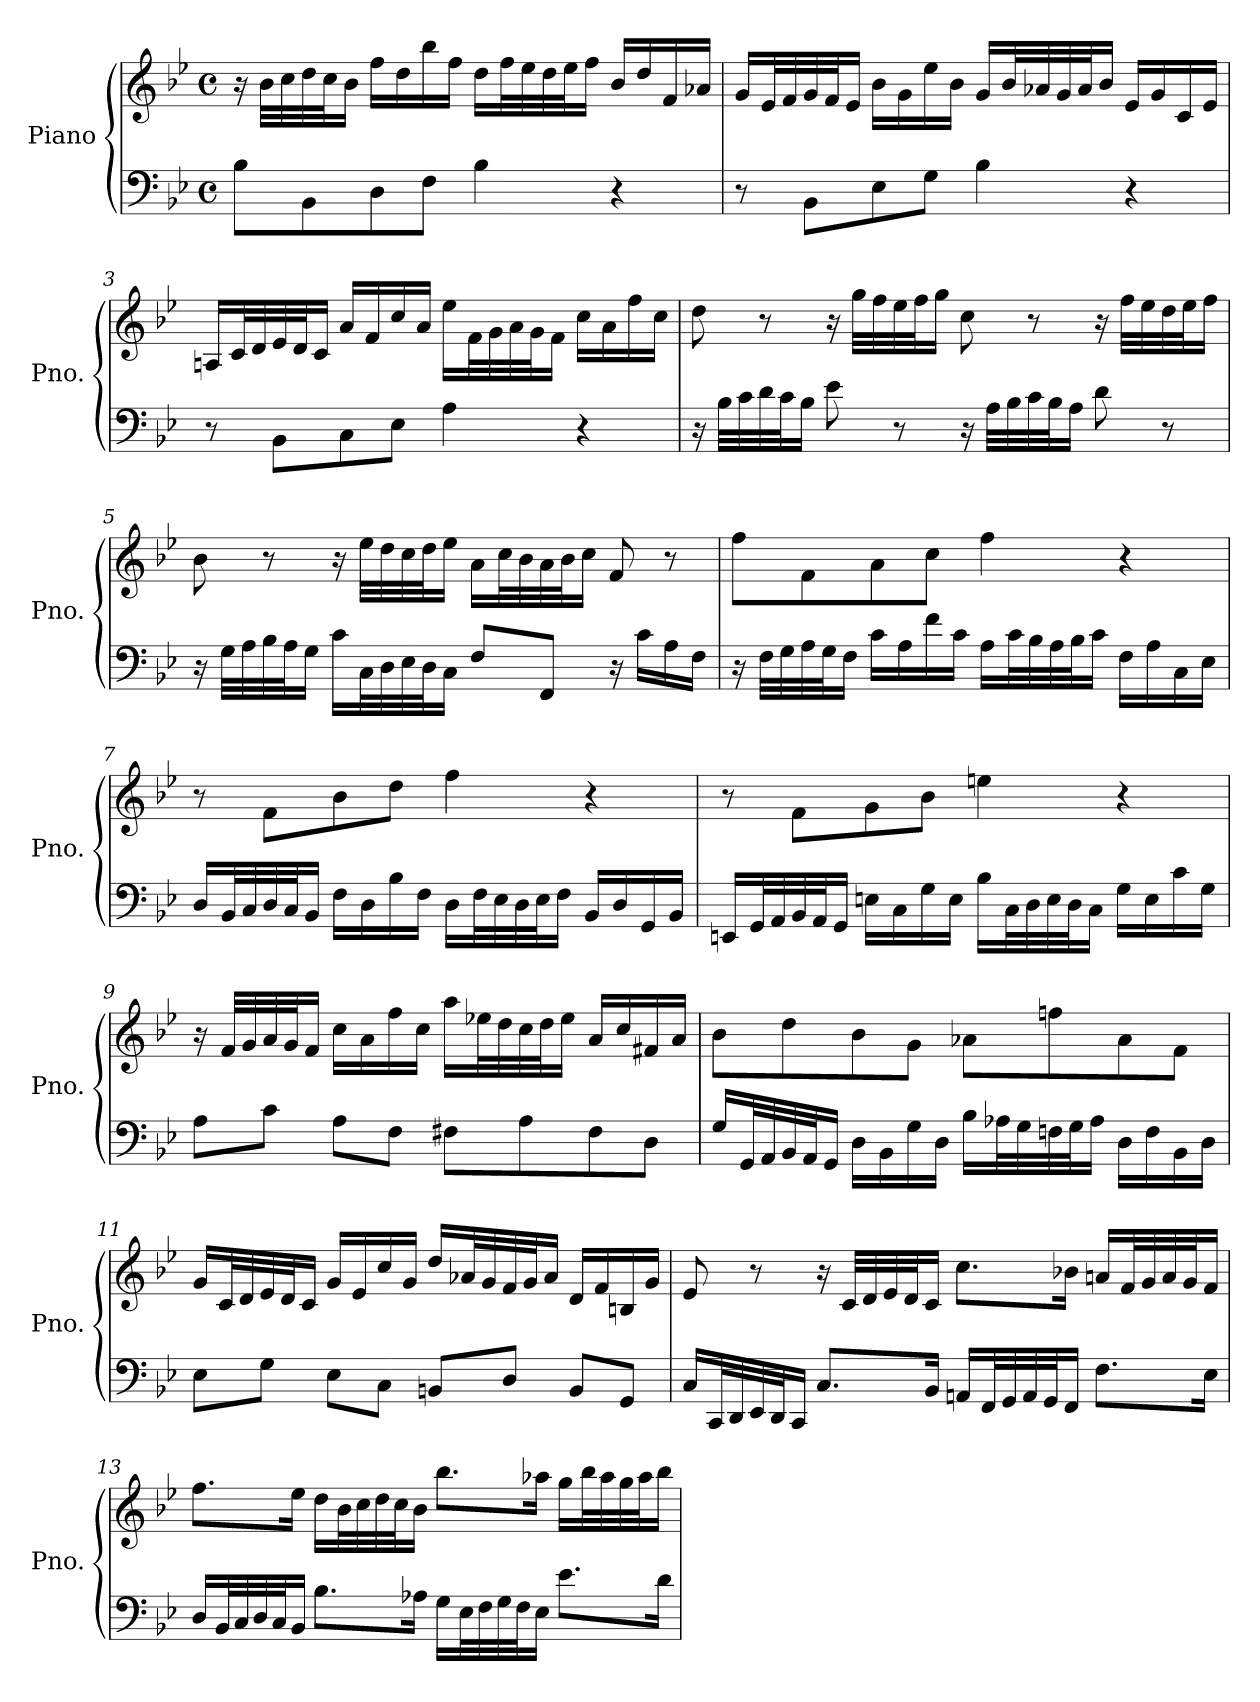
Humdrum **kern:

**kern	**kern
*part1	*part1
*staff2	*staff1
*I"Piano	*
*I'Pno.	*
*clefF4	*clefG2
*k[b-e-]	*k[b-e-]
*M4/4	*M4/4
*met(c)	*met(c)
=1	=1
8B-\L	16r
.	32b-\LLL
.	32cc\
8BB-\	32dd\
.	32cc\J
.	16b-\JJ
8D\	16ff\LL
.	16dd\
8F\J	16bb-\
.	16ff\JJ
4B-\	16dd\LL
.	32ff\L
.	32ee-\
.	32dd\
.	32ee-\J
.	16ff\JJ
4r	16b-/LL
.	16dd/
.	16f/
.	16a-X/JJ
=2	=2
8r	16g/LL
.	32e-/L
.	32f/
8BB-\L	32g/
.	32f/J
.	16e-/JJ
8E-\	16b-\LL
.	16g\
8G\J	16ee-\
.	16b-\JJ
4B-\	16g/LL
.	32b-/L
.	32a-X/
.	32g/
.	32a-/J
.	16b-/JJ
4r	16e-/LL
.	16g/
.	16c/
.	16e-/JJ
!!LO:LB:g=z
=3	=3
8r	16An/LL
.	32c/L
.	32d/
8BB-\L	32e-/
.	32d/J
.	16c/JJ
8C\	16a/LL
.	16f/
8E-\J	16cc/
.	16a/JJ
4A\	16ee-\LL
.	32f\L
.	32g\
.	32a\
.	32g\J
.	16f\JJ
4r	16cc\LL
.	16a\
.	16ff\
.	16cc\JJ
=4	=4
16r	8dd\
32B-\LLL	.
32c\	.
32d\	8r
32c\J	.
16B-\JJ	.
8e-\	16r
.	32gg\LLL
.	32ff\
8r	32ee-\
.	32ff\J
.	16gg\JJ
16r	8cc\
32A\LLL	.
32B-\	.
32c\	8r
32B-\J	.
16A\JJ	.
8d\	16r
.	32ff\LLL
.	32ee-\
8r	32dd\
.	32ee-\J
.	16ff\JJ
!!LO:LB:g=z
=5	=5
16r	8b-\
32G\LLL	.
32A\	.
32B-\	8r
32A\J	.
16G\JJ	.
16c\LL	16r
32C\L	32ee-\LLL
32D\	32dd\
32E-\	32cc\
32D\J	32dd\J
16C\JJ	16ee-\JJ
8F/L	16a\LL
.	32cc\L
.	32b-\
8FF/J	32a\
.	32b-\J
.	16cc\JJ
16r	8f/
16c\LL	.
16A\	8r
16F\JJ	.
=6	=6
16r	8ff\L
32F\LLL	.
32G\	.
32A\	8f\
32G\J	.
16F\JJ	.
16c\LL	8a\
16A\	.
16f\	8cc\J
16c\JJ	.
16A\LL	4ff\
32c\L	.
32B-\	.
32A\	.
32B-\J	.
16c\JJ	.
16F\LL	4r
16A\	.
16C\	.
16E-\JJ	.
!!LO:LB:g=z
=7	=7
16D/LL	8r
32BB-/L	.
32C/	.
32D/	8f\L
32C/J	.
16BB-/JJ	.
16F\LL	8b-\
16D\	.
16B-\	8dd\J
16F\JJ	.
16D\LL	4ff\
32F\L	.
32E-\	.
32D\	.
32E-\J	.
16F\JJ	.
16BB-/LL	4r
16D/	.
16GG/	.
16BB-/JJ	.
=8	=8
16EEn/LL	8r
32GG/L	.
32AA/	.
32BB-/	8f\L
32AA/J	.
16GG/JJ	.
16En\LL	8g\
16C\	.
16G\	8b-\J
16E\JJ	.
16B-\LL	4een\
32C\L	.
32D\	.
32E\	.
32D\J	.
16C\JJ	.
16G\LL	4r
16E\	.
16c\	.
16G\JJ	.
!!LO:LB:g=z
=9	=9
8A\L	16r
.	32f/LLL
.	32g/
8c\J	32a/
.	32g/J
.	16f/JJ
8A\L	16cc\LL
.	16a\
8F\J	16ff\
.	16cc\JJ
8F#X\L	16aa\LL
.	32ee-X\L
.	32dd\
8A\	32cc\
.	32dd\J
.	16ee-\JJ
8F#\	16a/LL
.	16cc/
8D\J	16f#X/
.	16a/JJ
=10	=10
16G/LL	8b-\L
32GG/L	.
32AA/	.
32BB-/	8dd\
32AA/J	.
16GG/JJ	.
16D\LL	8b-\
16BB-\	.
16G\	8g\J
16D\JJ	.
16B-\LL	8a-X\L
32A-X\L	.
32G\	.
32Fn\	8ffn\
32G\J	.
16A-\JJ	.
16D\LL	8a-\
16F\	.
16BB-\	8f\J
16D\JJ	.
!!LO:PB:g=z
=11	=11
8E-\L	16g/LL
.	32c/L
.	32d/
8G\J	32e-/
.	32d/J
.	16c/JJ
8E-\L	16g/LL
.	16e-/
8C\J	16cc/
.	16g/JJ
8BBn/L	16dd/LL
.	32a-X/L
.	32g/
8D/J	32f/
.	32g/J
.	16a-/JJ
8BB/L	16d/LL
.	16f/
8GG/J	16Bn/
.	16g/JJ
=12	=12
16C/LL	8e-/
32CC/L	.
32DD/	.
32EE-/	8r
32DD/J	.
16CC/JJ	.
8.C/L	16r
.	32c/LLL
.	32d/
.	32e-/
.	32d/J
16BB-/Jk	16c/JJ
16AAn/LL	8.cc\L
32FF/L	.
32GG/	.
32AA/	.
32GG/J	.
16FF/JJ	16b-X\Jk
8.F\L	16an/LL
.	32f/L
.	32g/
.	32a/
.	32g/J
16E-\Jk	16f/JJ
!!LO:LB:g=z
=13	=13
16D/LL	8.ff\L
32BB-/L	.
32C/	.
32D/	.
32C/J	.
16BB-/JJ	16ee-\Jk
8.B-\L	16dd\LL
.	32b-\L
.	32cc\
.	32dd\
.	32cc\J
16A-X\Jk	16b-\JJ
16G\LL	8.bb-\L
32E-\L	.
32F\	.
32G\	.
32F\J	.
16E-\JJ	16aa-X\Jk
8.e-\L	16gg\LL
.	32bb-\L
.	32aa-\
.	32gg\
.	32aa-\J
16d\Jk	16bb-\JJ
=	=
*-	*-
